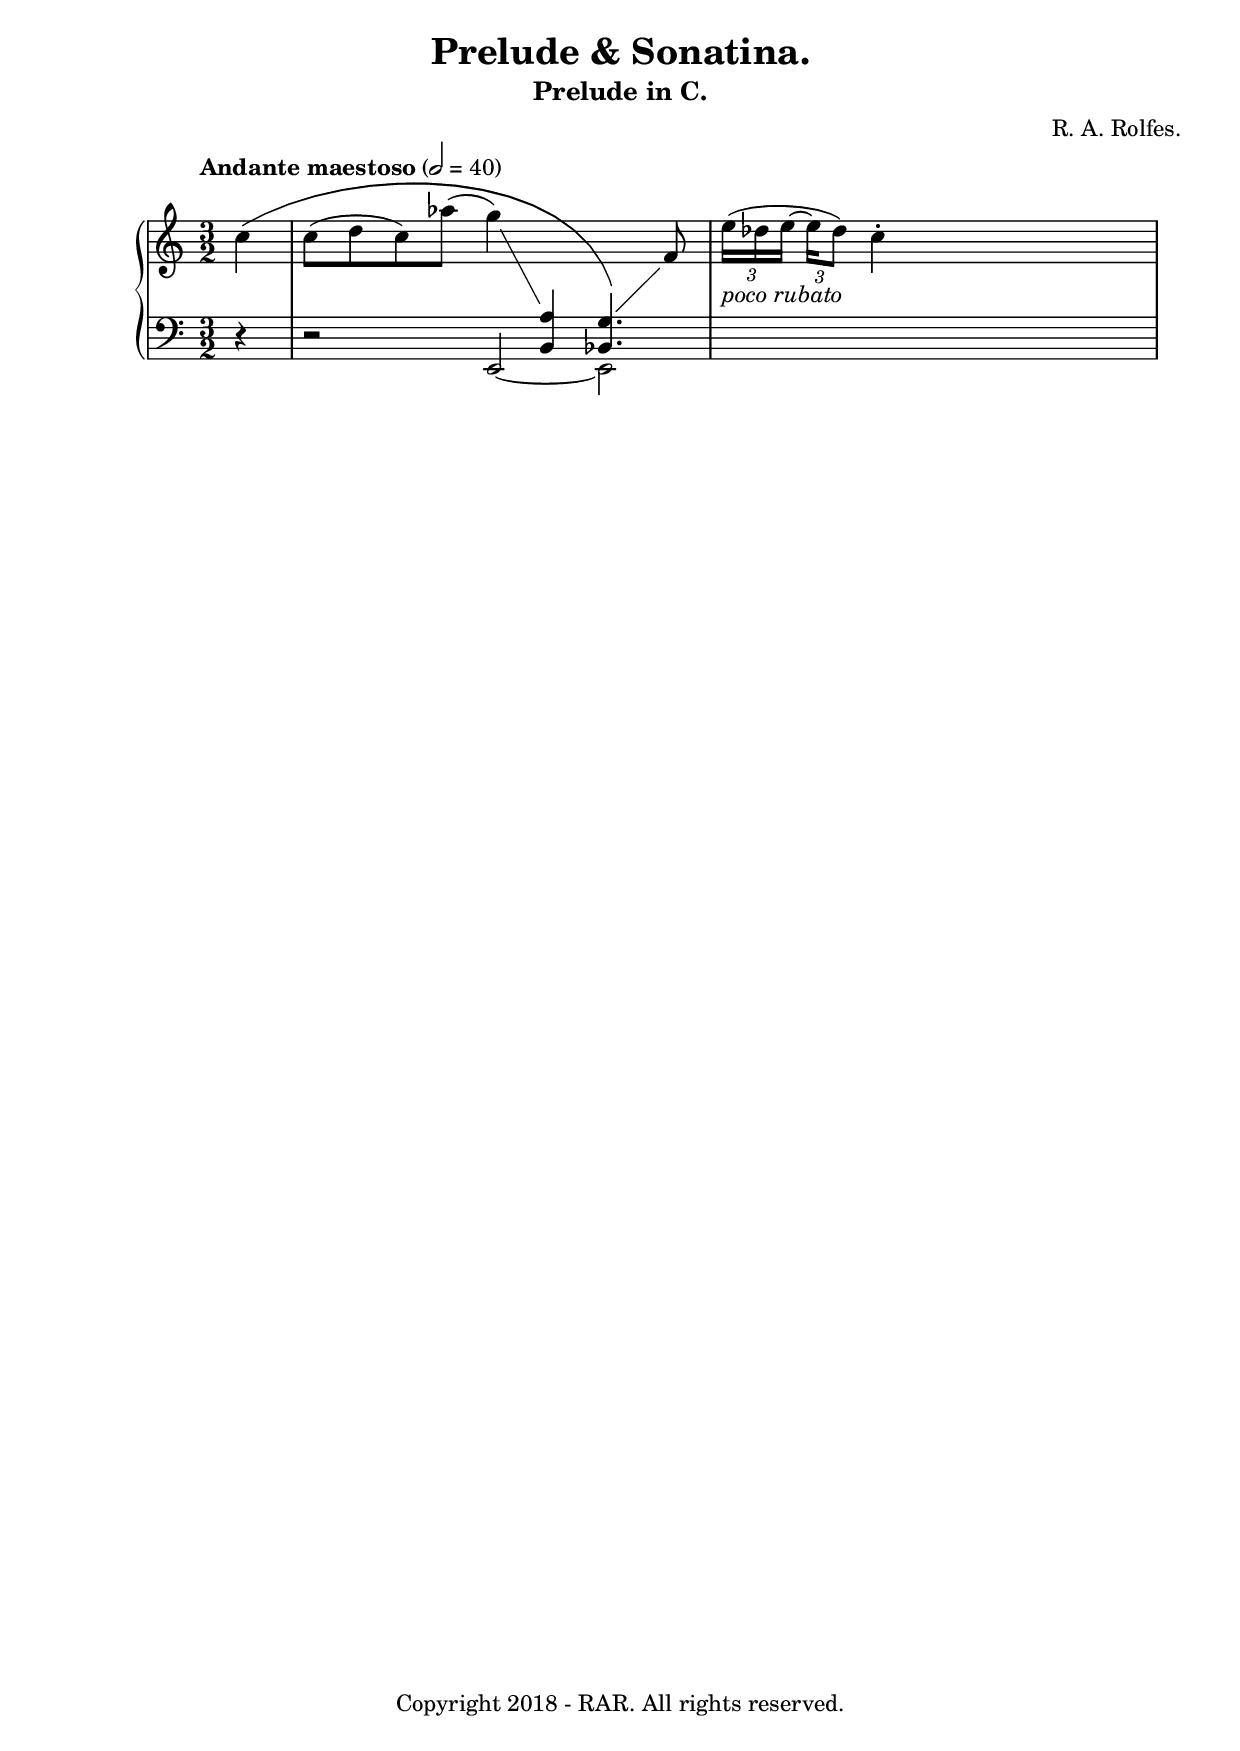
\version "2.18.2"
\language "english"

\header {
	title = "Prelude & Sonatina."
	subtitle = "Prelude in C."
	composer = "R. A. Rolfes."
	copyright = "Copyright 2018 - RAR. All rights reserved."
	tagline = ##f
}

initTempo = {
    \override Score.MetronomeMark.padding = #4.15
    \tempo "Andante maestoso" 2 = 40
}

initKeyTime = {
	\time 3/2
	\key c \major
}

pnoUpper = {
	\initKeyTime
	\clef treble
	\relative c' {
		% pickup
		%\shape #'((0 . 0) (1 . -2.5) (-0.75 . 4) (0 . -4)) PhrasingSlur
		\shape #'((0 . 0) (7.5 . 0) (-0.75 . 0.75) (0 . -4)) PhrasingSlur
		\partial 4 { c'4\( }
		
		% bar 1
		%\shape #'((0 . 0) (0 . 0) (0.25 . 0.25) (0 . 0)) Slur
		c8( d c) af'( g4)
		\showStaffSwitch
		\change Staff = "Lower" 
		\voiceOne
		<b,,, a'>4 <bf g'>4.\)
		\change Staff = "Upper"
		\oneVoice
    		f''8
		
		% bar 2
		%\shape #'((0 . 0) (0.25 . 0.15) (0.5 . 0.5) (0 . 0)) Slur
		\tuplet 3/2 {
			e'16[(_\markup { \italic "poco rubato" }
			df e~]
		}
		\tuplet 3/2 {
			e df8)
		}
    		c4-. s2*2
	}
}

pnoLower = {
	\initKeyTime
	\clef bass
	\relative c {
		\partial 4 { r4 }
		r2 
				e,2~ \voiceTwo e2

		\oneVoice 
		s2*3
	}
}

\score {
	{
		\new PianoStaff <<
			\new Staff = "Upper" <<
                \initTempo
				\pnoUpper
			>>
			\new Staff = "Lower" <<
				\pnoLower
			>>
		>>
	}

	\layout{}
	\midi{}
}
